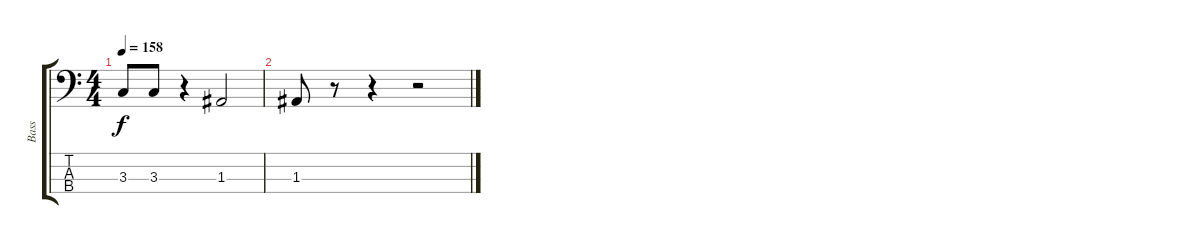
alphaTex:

\track ("Bass" "Bass") {instrument electricbasspick}
\staff {score tabs}
\tuning (G2 D2 A1 E1) {hide}
\ts (4 4)
\tempo 158
\clef f4
\ks c
3.3.8{dy f} 3.3.8 r.4 1.3.2 |
1.3.8 r.8 r.4 r.2
